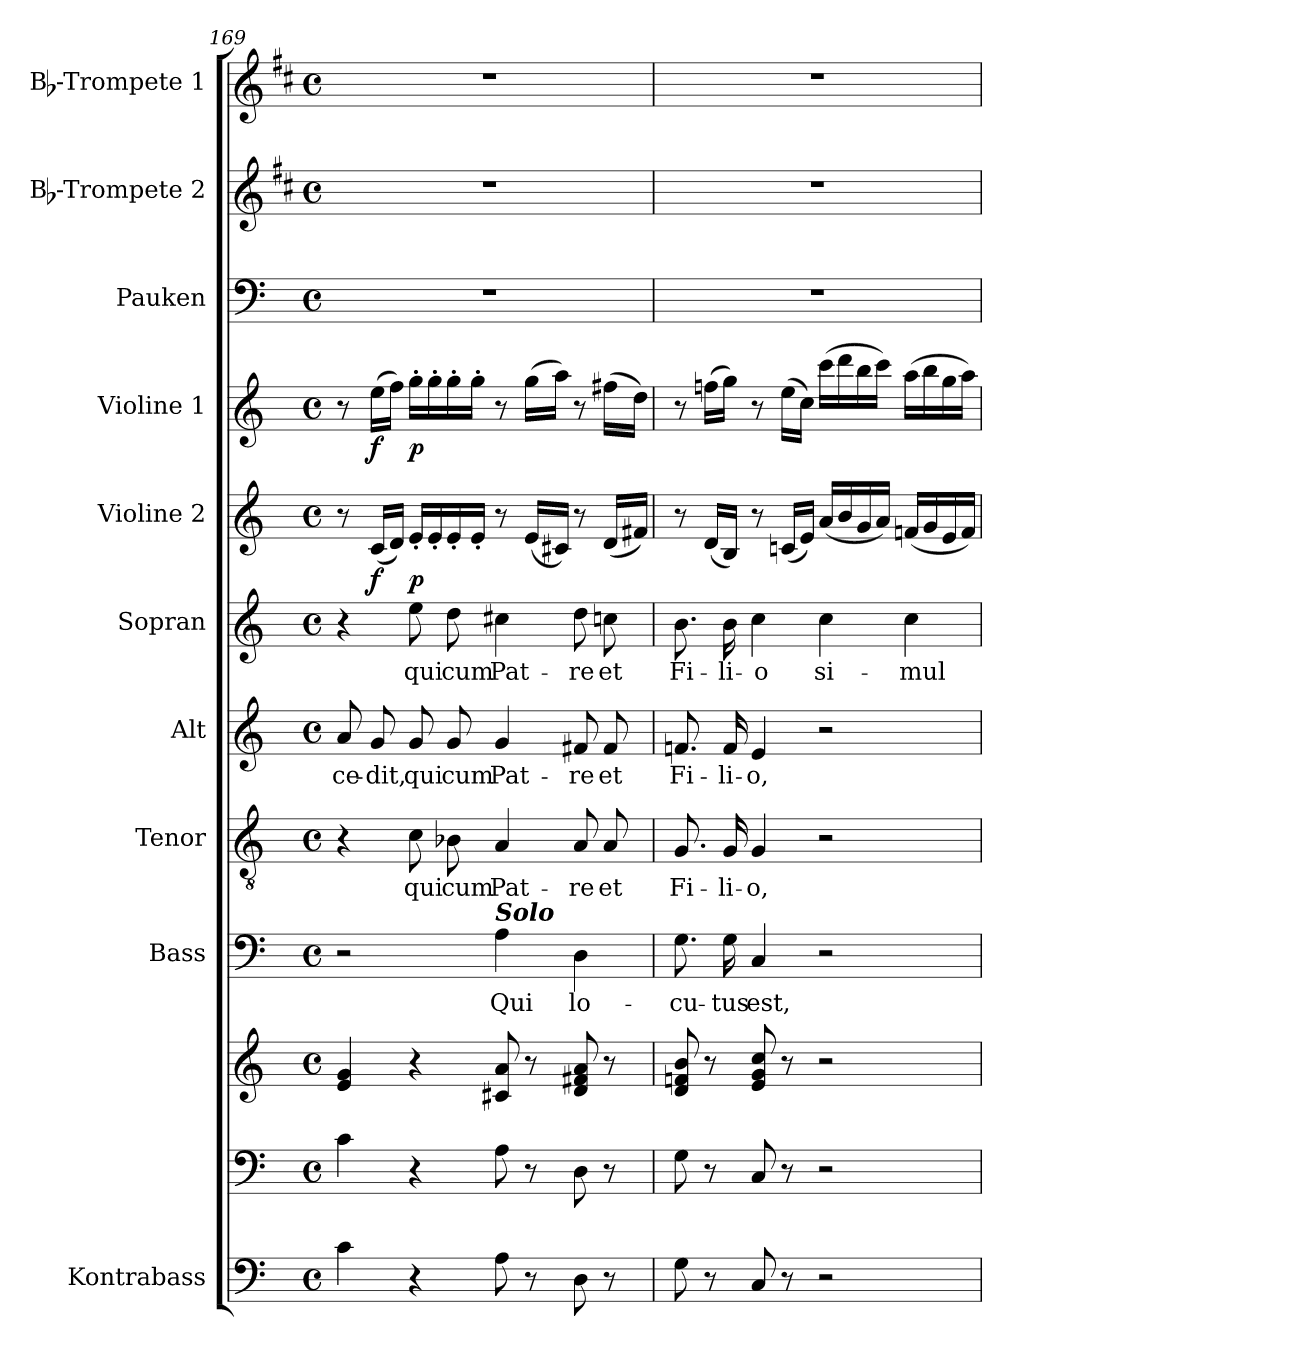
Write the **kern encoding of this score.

**kern	**kern	**kern	**kern	**text	**kern	**text	**kern	**text	**kern	**text	**kern	**dynam	**kern	**dynam	**kern	**kern	**kern
*part11	*part10	*part10	*part9	*part9	*part8	*part8	*part7	*part7	*part6	*part6	*part5	*part5	*part4	*part4	*part3	*part2	*part1
*staff12	*staff11	*staff10	*staff9	*staff9	*staff8	*staff8	*staff7	*staff7	*staff6	*staff6	*staff5	*staff5	*staff4	*staff4	*staff3	*staff2	*staff1
*I"Kontrabass	*	*	*I"Bass	*	*I"Tenor	*	*I"Alt	*	*I"Sopran	*	*I"Violine 2	*	*I"Violine 1	*	*I"Pauken	*I"Bb-Trompete 2	*I"Bb-Trompete 1
*I'Kb.	*	*	*I'B.	*	*I'T.	*	*I'A.	*	*I'S.	*	*I'Vl. 2	*	*I'Vl. 1	*	*I'Pk.	*I'Bb Trp. 2	*I'Bb Trp. 1
!!LO:PB:g=z
*clefF4	*clefF4	*clefG2	*clefF4	*	*clefGv2	*	*clefG2	*	*clefG2	*	*clefG2	*	*clefG2	*	*clefF4	*clefG2	*clefG2
*ITrd7c12	*	*	*	*	*	*	*	*	*	*	*	*	*	*	*	*ITrd1c2	*ITrd1c2
*k[]	*k[]	*k[]	*k[]	*	*k[]	*	*k[]	*	*k[]	*	*k[]	*	*k[]	*	*k[]	*k[]	*k[]
*C:	*C:	*C:	*C:	*	*C:	*	*C:	*	*C:	*	*C:	*	*C:	*	*C:	*C:	*C:
*M4/4	*M4/4	*M4/4	*M4/4	*	*M4/4	*	*M4/4	*	*M4/4	*	*M4/4	*	*M4/4	*	*M4/4	*M4/4	*M4/4
*met(c)	*met(c)	*met(c)	*met(c)	*	*met(c)	*	*met(c)	*	*met(c)	*	*met(c)	*	*met(c)	*	*met(c)	*met(c)	*met(c)
=169	=169	=169	=169	=169	=169	=169	=169	=169	=169	=169	=169	=169	=169	=169	=169	=169	=169
!	!	!	!	!	!	!	!	!LO:LY:b	!	!	!	!	!	!	!	!	!
4C\	4c\	4e/ 4g/	2r	.	4r	.	8a/	-ce-	4r	.	8r	.	8r	.	1r	1r	1r
!	!	!	!	!	!	!	!	!LO:LY:b	!	!	!	!LO:DY:b	!	!LO:DY:b	!	!	!
.	.	.	.	.	.	.	8g/	-dit,	.	.	(<16c/LL	f	(>16ee\LL	f	.	.	.
.	.	.	.	.	.	.	.	.	.	.	16d/JJ)	.	16ff\JJ)	.	.	.	.
!	!	!	!	!	!	!LO:LY:b	!	!LO:LY:b	!	!LO:LY:b	!	!LO:DY:b	!	!LO:DY:b	!	!	!
4r	4r	4r	.	.	8c\	qui	8g/	qui	8ee\	qui	16e'</LL	p	16gg'>\LL	p	.	.	.
.	.	.	.	.	.	.	.	.	.	.	16e'</	.	16gg'>\	.	.	.	.
!	!	!	!	!	!	!LO:LY:b	!	!LO:LY:b	!	!LO:LY:b	!	!	!	!	!	!	!
.	.	.	.	.	8B-X\	cum	8g/	cum	8dd\	cum	16e'</	.	16gg'>\	.	.	.	.
.	.	.	.	.	.	.	.	.	.	.	16e'</JJ	.	16gg'>\JJ	.	.	.	.
!	!	!	!LO:TX:a:Bi:t=Solo	!	!	!	!	!	!	!	!	!	!	!	!	!	!
!	!	!	!	!LO:LY:b	!	!LO:LY:b	!	!LO:LY:b	!	!LO:LY:b	!	!	!	!	!	!	!
8AA\	8A\	8c#X/ 8a/	4A\	Qui	4A/	Pat-	4g/	Pat-	4cc#X\	Pat-	8r	.	8r	.	.	.	.
8r	8r	8r	.	.	.	.	.	.	.	.	(<16e/LL	.	(>16gg\LL	.	.	.	.
.	.	.	.	.	.	.	.	.	.	.	16c#X/JJ)	.	16aa\JJ)	.	.	.	.
!	!	!	!	!LO:LY:b	!	!LO:LY:b	!	!LO:LY:b	!	!LO:LY:b	!	!	!	!	!	!	!
8DD\	8D\	8d/ 8f#X/ 8a/	4D\	lo-	8A/	-re	8f#X/	-re	8dd\	-re	8r	.	8r	.	.	.	.
!	!	!	!	!	!	!LO:LY:b	!	!LO:LY:b	!	!LO:LY:b	!	!	!	!	!	!	!
8r	8r	8r	.	.	8A/	et	8f#/	et	8ccn\	et	(<16d/LL	.	(>16ff#X\LL	.	.	.	.
.	.	.	.	.	.	.	.	.	.	.	16f#X/JJ)	.	16dd\JJ)	.	.	.	.
=170	=170	=170	=170	=170	=170	=170	=170	=170	=170	=170	=170	=170	=170	=170	=170	=170	=170
!	!	!	!	!LO:LY:b	!	!LO:LY:b	!	!LO:LY:b	!	!LO:LY:b	!	!	!	!	!	!	!
8GG\	8G\	8d/ 8fn/ 8b/	8.G\	-cu-	8.G/	Fi-	8.fn/	Fi-	8.b\	Fi-	8r	.	8r	.	1r	1r	1r
8r	8r	8r	.	.	.	.	.	.	.	.	(<16d/LL	.	(>16ffn\LL	.	.	.	.
!	!	!	!	!LO:LY:b	!	!LO:LY:b	!	!LO:LY:b	!	!LO:LY:b	!	!	!	!	!	!	!
.	.	.	16G\	-tus	16G/	-li-	16f/	-li-	16b\	-li-	16B/JJ)	.	16gg\JJ)	.	.	.	.
!	!	!	!	!LO:LY:b	!	!LO:LY:b	!	!LO:LY:b	!	!LO:LY:b	!	!	!	!	!	!	!
8CC/	8C/	8e/ 8g/ 8cc/	4C/	est,	4G/	-o,	4e/	-o,	4cc\	-o	8r	.	8r	.	.	.	.
8r	8r	8r	.	.	.	.	.	.	.	.	(<16cn/LL	.	(>16ee\LL	.	.	.	.
.	.	.	.	.	.	.	.	.	.	.	16e/JJ)	.	16cc\JJ)	.	.	.	.
!	!	!	!	!	!	!	!	!	!	!LO:LY:b	!	!	!	!	!	!	!
2r	2r	2r	2r	.	2r	.	2r	.	4cc\	si-	(<16a/LL	.	(>16ccc\LL	.	.	.	.
.	.	.	.	.	.	.	.	.	.	.	16b/	.	16ddd\	.	.	.	.
.	.	.	.	.	.	.	.	.	.	.	16g/	.	16bb\	.	.	.	.
.	.	.	.	.	.	.	.	.	.	.	16a/JJ)	.	16ccc\JJ)	.	.	.	.
!	!	!	!	!	!	!	!	!	!	!LO:LY:b	!	!	!	!	!	!	!
.	.	.	.	.	.	.	.	.	4cc\	-mul	(<16fn/LL	.	(>16aa\LL	.	.	.	.
.	.	.	.	.	.	.	.	.	.	.	16g/	.	16bb\	.	.	.	.
.	.	.	.	.	.	.	.	.	.	.	16e/	.	16gg\	.	.	.	.
.	.	.	.	.	.	.	.	.	.	.	16f/JJ)	.	16aa\JJ)	.	.	.	.
=	=	=	=	=	=	=	=	=	=	=	=	=	=	=	=	=	=
*-	*-	*-	*-	*-	*-	*-	*-	*-	*-	*-	*-	*-	*-	*-	*-	*-	*-
